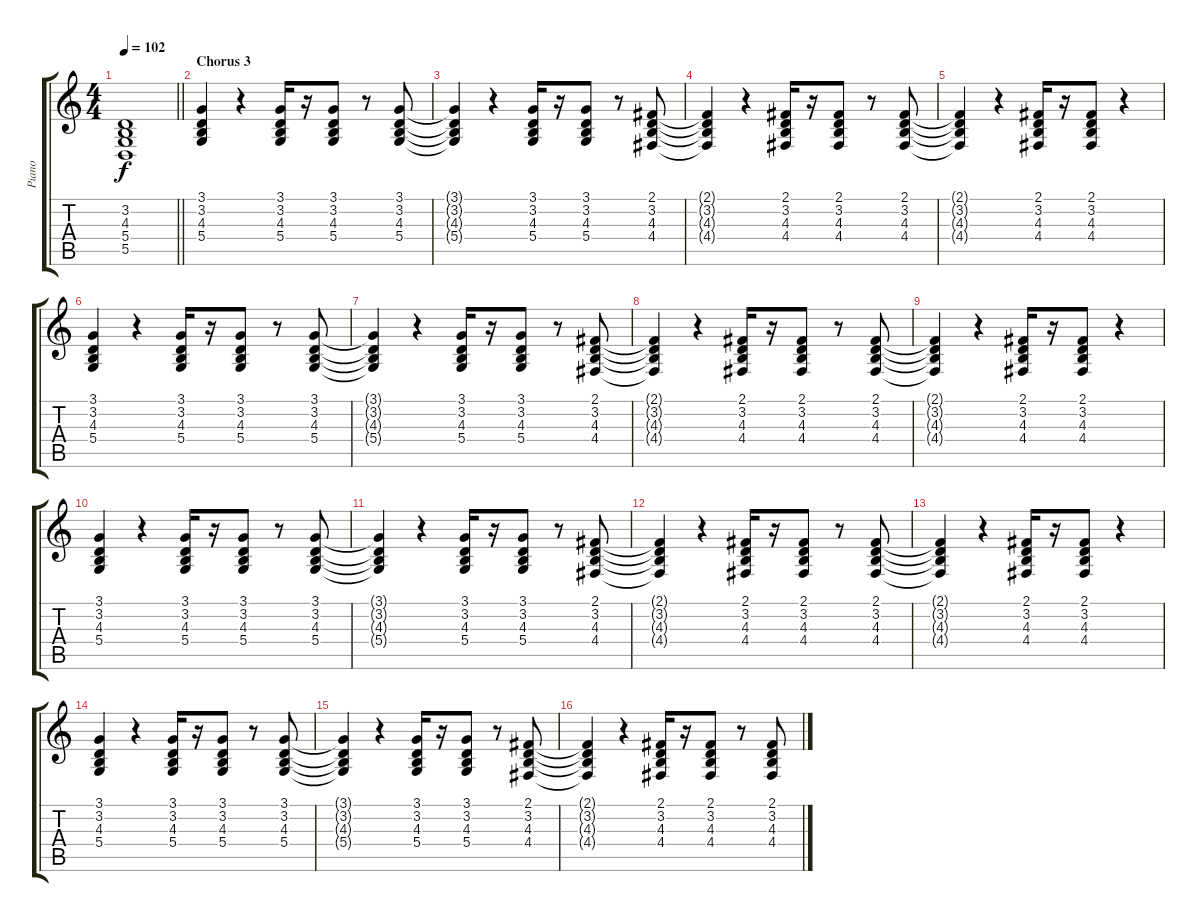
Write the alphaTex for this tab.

\track ("Piano" "Piano") {instrument acousticgrandpiano}
\staff {score tabs}
\tuning (E4 B3 G3 D3 A2 E2) {hide}
\ts (4 4)
\tempo 102
\clef g2
\barLineRight lightlight
\ks c
(3.2{t} 4.3{t} 5.4{t} 5.5{t}).1{dy f} |
\section ("" "Chorus 3")
(3.1 3.2 4.3 5.4).4 r.4 (3.1 3.2 4.3 5.4).16 r.16 (3.1 3.2 4.3 5.4).8 r.8 (3.1 3.2 4.3 5.4).8 |
(3.1{t} 3.2{t} 4.3{t} 5.4{t}).4 r.4 (3.1 3.2 4.3 5.4).16 r.16 (3.1 3.2 4.3 5.4).8 r.8 (2.1 3.2 4.3 4.4).8 |
(2.1{t} 3.2{t} 4.3{t} 4.4{t}).4 r.4 (2.1 3.2 4.3 4.4).16 r.16 (2.1 3.2 4.3 4.4).8 r.8 (2.1 3.2 4.3 4.4).8 |
(2.1{t} 3.2{t} 4.3{t} 4.4{t}).4 r.4 (2.1 3.2 4.3 4.4).16 r.16 (2.1 3.2 4.3 4.4).8 r.4 |
(3.1 3.2 4.3 5.4).4 r.4 (3.1 3.2 4.3 5.4).16 r.16 (3.1 3.2 4.3 5.4).8 r.8 (3.1 3.2 4.3 5.4).8 |
(3.1{t} 3.2{t} 4.3{t} 5.4{t}).4 r.4 (3.1 3.2 4.3 5.4).16 r.16 (3.1 3.2 4.3 5.4).8 r.8 (2.1 3.2 4.3 4.4).8 |
(2.1{t} 3.2{t} 4.3{t} 4.4{t}).4 r.4 (2.1 3.2 4.3 4.4).16 r.16 (2.1 3.2 4.3 4.4).8 r.8 (2.1 3.2 4.3 4.4).8 |
(2.1{t} 3.2{t} 4.3{t} 4.4{t}).4 r.4 (2.1 3.2 4.3 4.4).16 r.16 (2.1 3.2 4.3 4.4).8 r.4 |
(3.1 3.2 4.3 5.4).4 r.4 (3.1 3.2 4.3 5.4).16 r.16 (3.1 3.2 4.3 5.4).8 r.8 (3.1 3.2 4.3 5.4).8 |
(3.1{t} 3.2{t} 4.3{t} 5.4{t}).4 r.4 (3.1 3.2 4.3 5.4).16 r.16 (3.1 3.2 4.3 5.4).8 r.8 (2.1 3.2 4.3 4.4).8 |
(2.1{t} 3.2{t} 4.3{t} 4.4{t}).4 r.4 (2.1 3.2 4.3 4.4).16 r.16 (2.1 3.2 4.3 4.4).8 r.8 (2.1 3.2 4.3 4.4).8 |
(2.1{t} 3.2{t} 4.3{t} 4.4{t}).4 r.4 (2.1 3.2 4.3 4.4).16 r.16 (2.1 3.2 4.3 4.4).8 r.4 |
(3.1 3.2 4.3 5.4).4 r.4 (3.1 3.2 4.3 5.4).16 r.16 (3.1 3.2 4.3 5.4).8 r.8 (3.1 3.2 4.3 5.4).8 |
(3.1{t} 3.2{t} 4.3{t} 5.4{t}).4 r.4 (3.1 3.2 4.3 5.4).16 r.16 (3.1 3.2 4.3 5.4).8 r.8 (2.1 3.2 4.3 4.4).8 |
(2.1{t} 3.2{t} 4.3{t} 4.4{t}).4 r.4 (2.1 3.2 4.3 4.4).16 r.16 (2.1 3.2 4.3 4.4).8 r.8 (2.1 3.2 4.3 4.4).8
